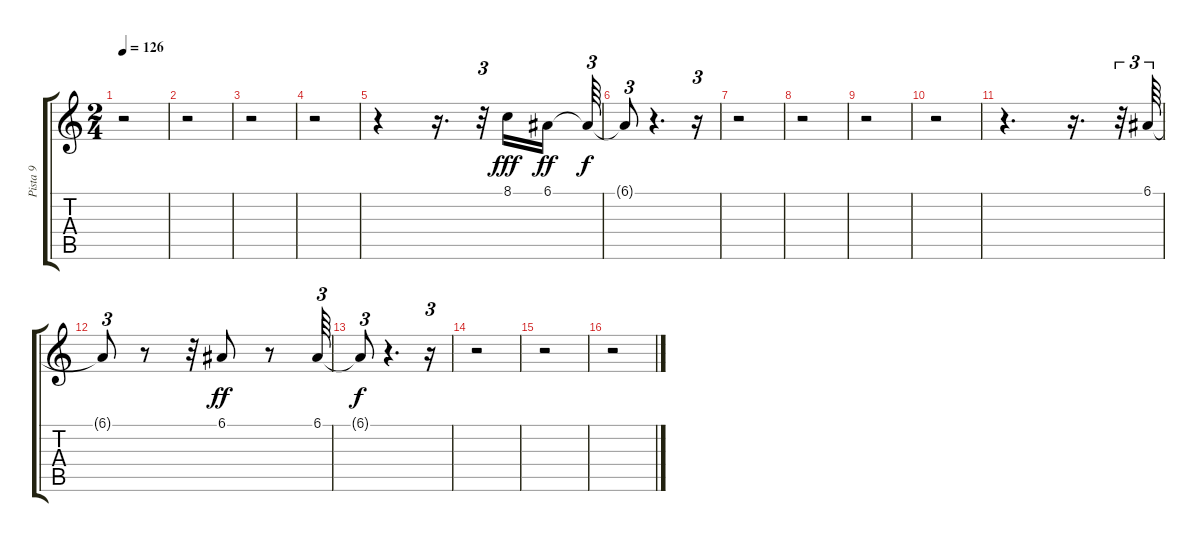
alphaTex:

\track ("Pista 9" "Pista 9") {instrument tenorsax}
\staff {score tabs}
\tuning (E4 B3 G3 D3 A2 E2) {hide}
\ts (2 4)
\tempo 126
\clef g2
\ks c
r.2{dy f} |
r.2 |
r.2 |
r.2 |
r.4 r.16{d} r.32{tu (3 2)} 8.1.16{dy fff} 6.1.16{dy ff beam splitsecondary} 6.1{t}.64{tu (3 2) dy f} |
6.1{t}.8{tu (3 2)} r.4{d} r.16{tu (3 2)} |
r.2 |
r.2 |
r.2 |
r.2 |
r.4{d} r.16{d} r.32{tu (3 2)} 6.1.64{tu (3 2)} |
6.1{t}.8{tu (3 2)} r.8 r.32 6.1.8{dy ff} r.8 6.1.64{tu (3 2)} |
6.1{t}.8{tu (3 2) dy f} r.4{d} r.16{tu (3 2)} |
r.2 |
r.2 |
r.2
